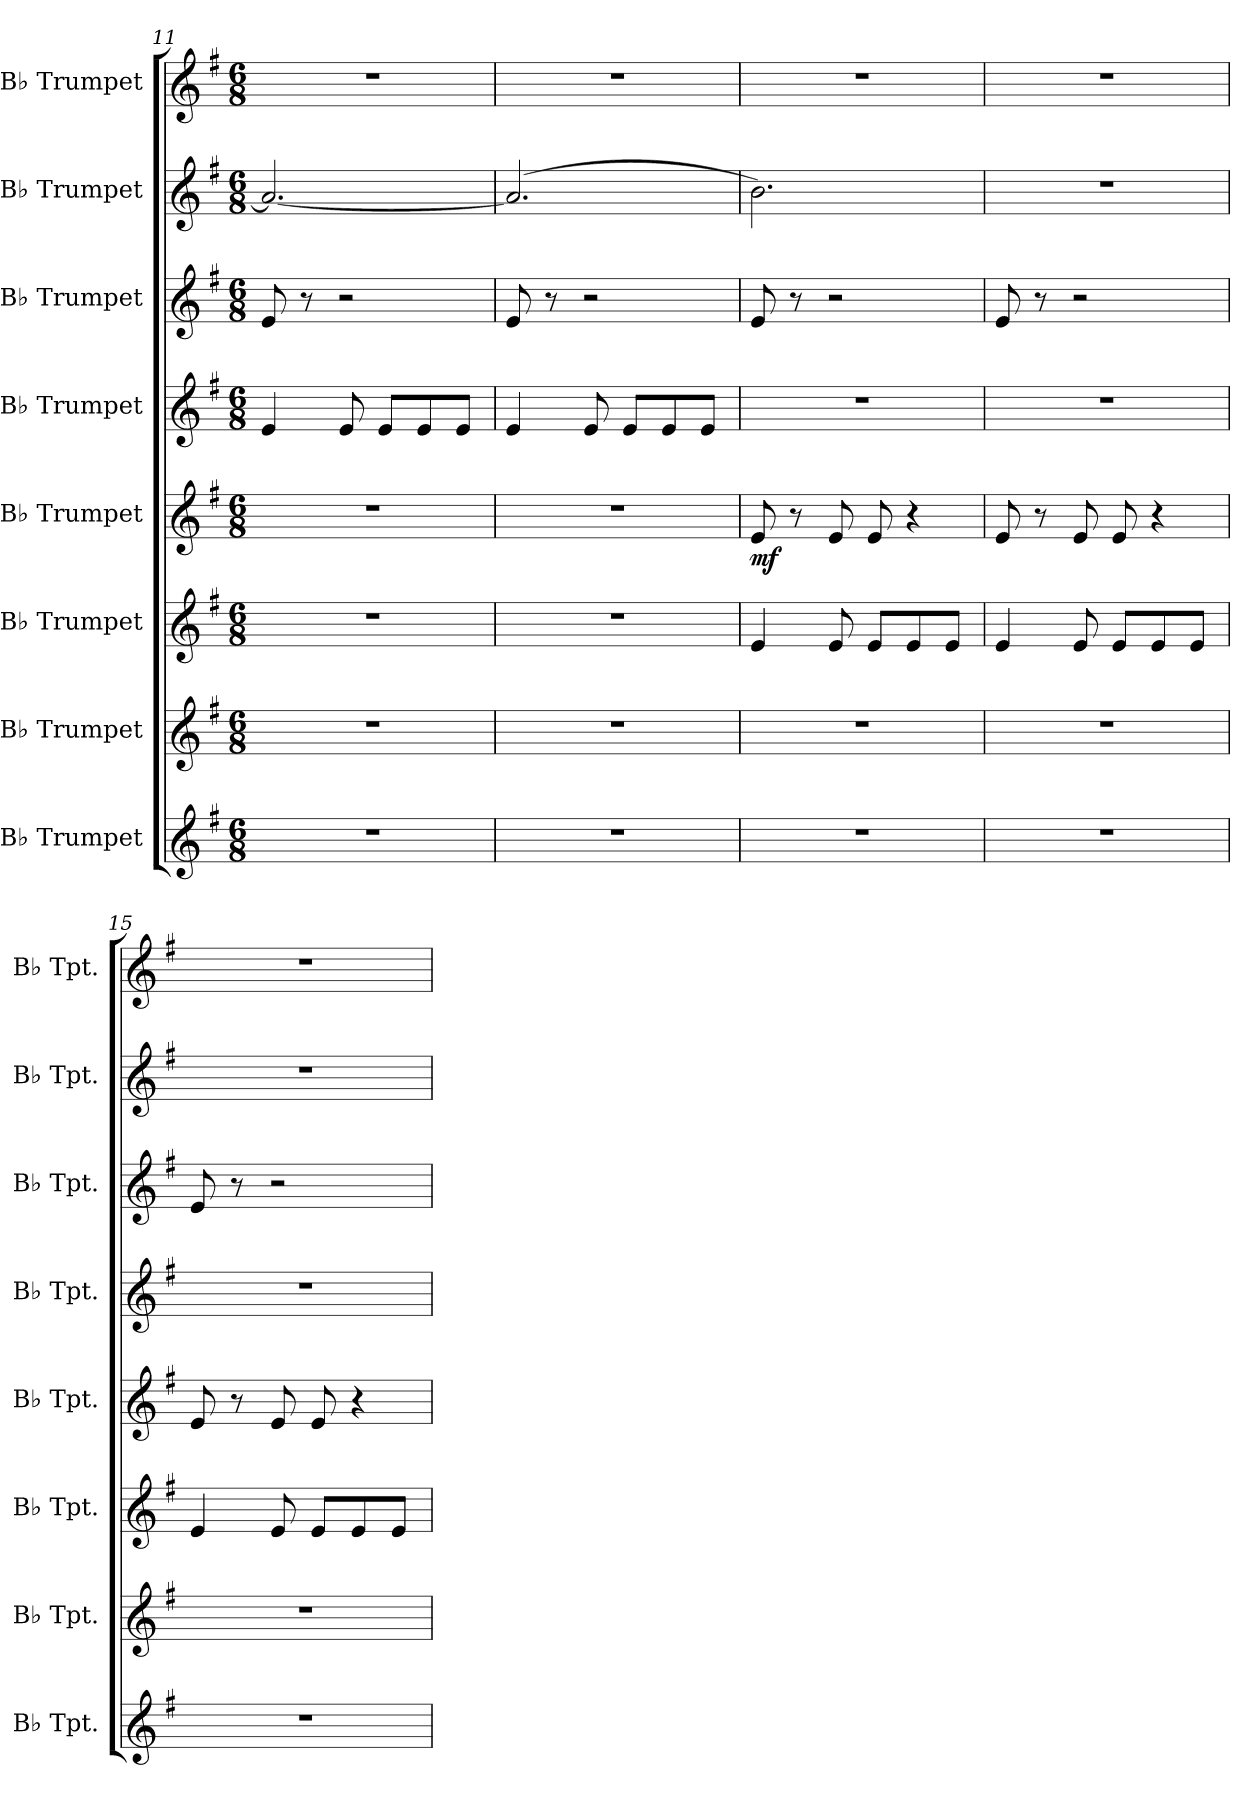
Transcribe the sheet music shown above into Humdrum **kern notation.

**kern	**kern	**kern	**kern	**dynam	**kern	**kern	**kern	**kern
*part8	*part7	*part6	*part5	*part5	*part4	*part3	*part2	*part1
*staff8	*staff7	*staff6	*staff5	*staff5	*staff4	*staff3	*staff2	*staff1
*I"B♭ Trumpet	*I"B♭ Trumpet	*I"B♭ Trumpet	*I"B♭ Trumpet	*	*I"B♭ Trumpet	*I"B♭ Trumpet	*I"B♭ Trumpet	*I"B♭ Trumpet
*I'B♭ Tpt.	*I'B♭ Tpt.	*I'B♭ Tpt.	*I'B♭ Tpt.	*	*I'B♭ Tpt.	*I'B♭ Tpt.	*I'B♭ Tpt.	*I'B♭ Tpt.
*clefG2	*clefG2	*clefG2	*clefG2	*	*clefG2	*clefG2	*clefG2	*clefG2
*ITrd1c2	*ITrd1c2	*ITrd1c2	*ITrd1c2	*	*ITrd1c2	*ITrd1c2	*ITrd1c2	*ITrd1c2
*k[b-]	*k[b-]	*k[b-]	*k[b-]	*	*k[b-]	*k[b-]	*k[b-]	*k[b-]
*M6/8	*M6/8	*M6/8	*M6/8	*	*M6/8	*M6/8	*M6/8	*M6/8
=11	=11	=11	=11	=11	=11	=11	=11	=11
2.r	2.r	2.r	2.r	.	4d/	8d/	2.g#/_	2.r
.	.	.	.	.	.	8r	.	.
.	.	.	.	.	8d/	2r	.	.
.	.	.	.	.	8d/L	.	.	.
.	.	.	.	.	8d/	.	.	.
.	.	.	.	.	8d/J	.	.	.
!!LO:PB:g=z
=12	=12	=12	=12	=12	=12	=12	=12	=12
2.r	2.r	2.r	2.r	.	4d/	8d/	(<2.g#/]	2.r
.	.	.	.	.	.	8r	.	.
.	.	.	.	.	8d/	2r	.	.
.	.	.	.	.	8d/L	.	.	.
.	.	.	.	.	8d/	.	.	.
.	.	.	.	.	8d/J	.	.	.
=13	=13	=13	=13	=13	=13	=13	=13	=13
!	!	!	!	!LO:DY:b	!	!	!	!
2.r	2.r	4d/	8d/	mf	2.r	8d/	2.a\)	2.r
.	.	.	8r	.	.	8r	.	.
.	.	8d/	8d/	.	.	2r	.	.
.	.	8d/L	8d/	.	.	.	.	.
.	.	8d/	4r	.	.	.	.	.
.	.	8d/J	.	.	.	.	.	.
=14	=14	=14	=14	=14	=14	=14	=14	=14
2.r	2.r	4d/	8d/	.	2.r	8d/	2.r	2.r
.	.	.	8r	.	.	8r	.	.
.	.	8d/	8d/	.	.	2r	.	.
.	.	8d/L	8d/	.	.	.	.	.
.	.	8d/	4r	.	.	.	.	.
.	.	8d/J	.	.	.	.	.	.
=15	=15	=15	=15	=15	=15	=15	=15	=15
2.r	2.r	4d/	8d/	.	2.r	8d/	2.r	2.r
.	.	.	8r	.	.	8r	.	.
.	.	8d/	8d/	.	.	2r	.	.
.	.	8d/L	8d/	.	.	.	.	.
.	.	8d/	4r	.	.	.	.	.
.	.	8d/J	.	.	.	.	.	.
=	=	=	=	=	=	=	=	=
*-	*-	*-	*-	*-	*-	*-	*-	*-
